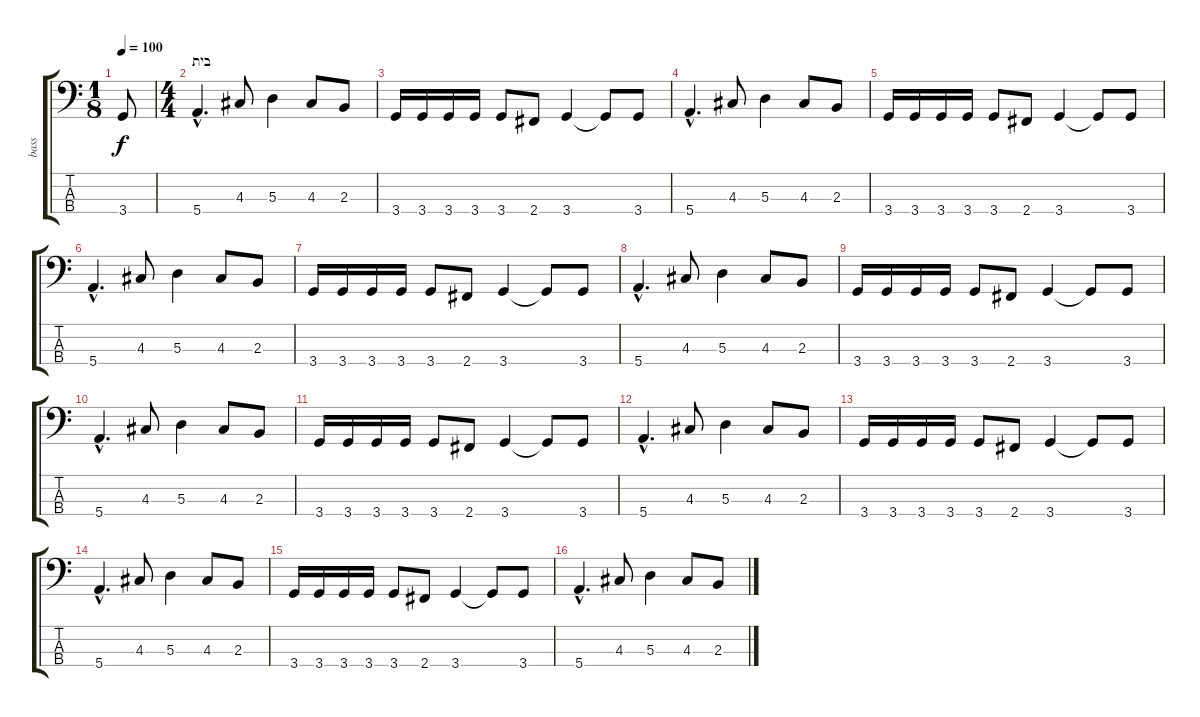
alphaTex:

\track ("bass" "bass") {instrument electricbassfinger}
\staff {score tabs}
\tuning (G2 D2 A1 E1) {hide}
\ts (1 8)
\tempo 100
\clef f4
\ks c
3.4.8{dy f instrument electricbassfinger} |
\ts (4 4)
\section ("" "בית")
5.4{hac}.4{d} 4.3.8 5.3.4 4.3.8 2.3.8 |
3.4.16 3.4.16 3.4.16 3.4.16 3.4.8 2.4.8 3.4.4 3.4{t}.8 3.4.8 |
5.4{hac}.4{d} 4.3.8 5.3.4 4.3.8 2.3.8 |
3.4.16 3.4.16 3.4.16 3.4.16 3.4.8 2.4.8 3.4.4 3.4{t}.8 3.4.8 |
5.4{hac}.4{d} 4.3.8 5.3.4 4.3.8 2.3.8 |
3.4.16 3.4.16 3.4.16 3.4.16 3.4.8 2.4.8 3.4.4 3.4{t}.8 3.4.8 |
5.4{hac}.4{d} 4.3.8 5.3.4 4.3.8 2.3.8 |
3.4.16 3.4.16 3.4.16 3.4.16 3.4.8 2.4.8 3.4.4 3.4{t}.8 3.4.8 |
5.4{hac}.4{d} 4.3.8 5.3.4 4.3.8 2.3.8 |
3.4.16 3.4.16 3.4.16 3.4.16 3.4.8 2.4.8 3.4.4 3.4{t}.8 3.4.8 |
5.4{hac}.4{d} 4.3.8 5.3.4 4.3.8 2.3.8 |
3.4.16 3.4.16 3.4.16 3.4.16 3.4.8 2.4.8 3.4.4 3.4{t}.8 3.4.8 |
5.4{hac}.4{d} 4.3.8 5.3.4 4.3.8 2.3.8 |
3.4.16 3.4.16 3.4.16 3.4.16 3.4.8 2.4.8 3.4.4 3.4{t}.8 3.4.8 |
5.4{hac}.4{d} 4.3.8 5.3.4 4.3.8 2.3.8
